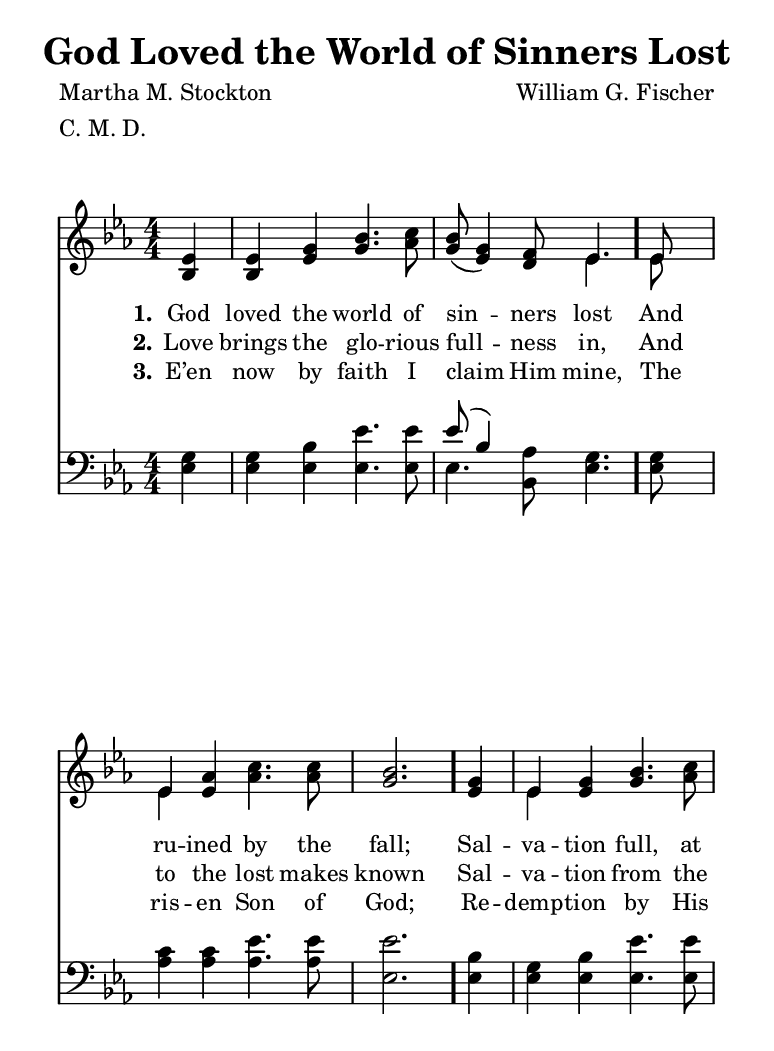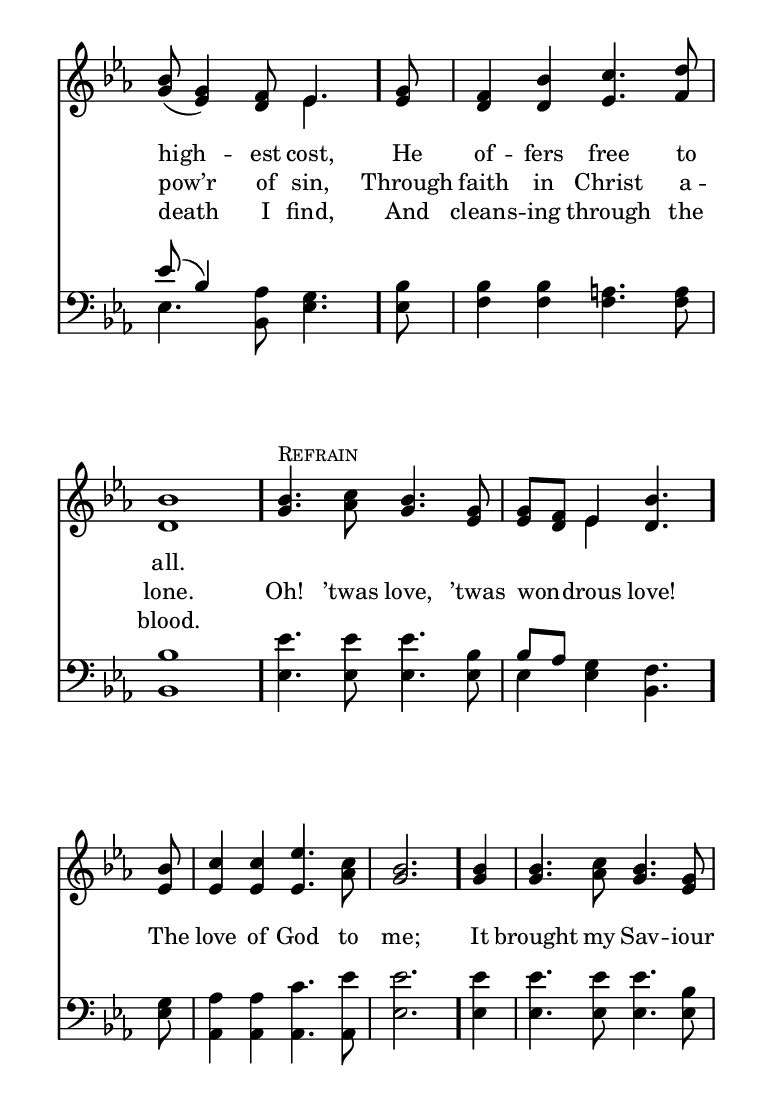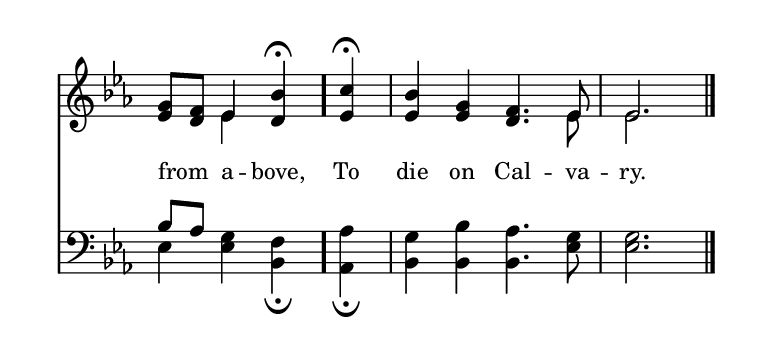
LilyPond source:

\include "common/global.ily"
\paper {
  \include "common/paper.ily"
  ragged-last-bottom = ##t
  % decrease system-to-system padding to fit onto page with next score
  system-system-spacing.padding = 0
  system-system-spacing.basic-distance = 0
}

\header{
  %gospel
  hymnnumber = "14"
  title = "God Loved the World of Sinners Lost"
  tunename = "Wondrous Love" % from Metrical Index of Tunes
  meter = "C. M. D."
  poet = "Martha M. Stockton" % see https://hymnary.org/text/god_loved_the_world_of_sinners_lost
  composer = "William G. Fischer" % see https://hymnary.org/tune/god_loved_the_world_of_sinners_fischer
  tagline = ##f
}

% for fermata in MIDI
ta = { \tempo 4=80 }
tb = { \tempo 4=40 }

patternA = { \ta c4 | c4 c4 c4. c8 | c8( c4) c8 c4. } % Line 1, 3 soprano / alto / tenor
patternB = { \ta c8 | c4 c4 c4. c8 | c2.            } % Line 2 all, Refrain line 2 all
patternC = { \ta c8 | c4 c4 c4. c8 | c1             } % Line 4 all
patternD = { \ta c4 | c4 c4 c4. c8 | c4.     c8 c4. } % Line 1, 3 bass

patternE = { \ta c4. c8 c4. c8 | c8[ c8] c4 c4. } % Refrain line 1 soprano / alto / tenor
patternF = { \ta c4 | c4. c8 c4. c8 | c8[ c8] c4 \tb c4 } % Refrain line 3 soprano / alto / tenor
patternG = { \tb c4 \ta | c4 c4 c4. c8 | c2. } % Refrain line 4 all

patternH = { \ta c4. c8 c4. c8 | c4 c4 c4. } % Refrain line 1 bass
patternI = { \ta c4 | c4. c8 c4. c8 | c4 c4 \tb c4 } % Refrain line 3 bass

global = {
  \include "common/overrides.ily"
  \override Staff.TimeSignature.style = #'numbered
  \time 4/4
  \override Score.MetronomeMark.transparent = ##t % hide all fermata changes too
  \ta
  \key ees \major
  \partial 4
  \autoBeamOff
}

notesSoprano = {
\global
\relative c' {

  \changePitch \patternA { ees | ees g bes c | bes g f ees }
  \changePitch \patternB { ees | ees aes c c | bes         }
  \changePitch \patternA { g   | ees g bes c | bes g f ees }
  \changePitch \patternC { g   | f bes c d   | bes         }

  << s^\markup { \small \caps "Refrain" }
  \changePitch \patternE { bes c bes g | g f ees bes' } >>
  \changePitch \patternB {         bes | c c ees c   | bes          }
  \changePitch \patternF {         bes | bes c bes g | g f ees bes'\fermata }
  \changePitch \patternG {   c\fermata | bes g f ees | ees          }

  \bar "|."

}
}

notesAlto = {
\global
\relative e' {

  \changePitch \patternA { bes | bes ees g aes   | g ees d ees }
  \changePitch \patternB { ees | ees ees aes aes | g           }
  \changePitch \patternA { ees | ees ees g aes   | g ees d ees }
  \changePitch \patternC { ees | d d ees f       | d           }

  \changePitch \patternE { g aes g ees | ees d ees d }
  \changePitch \patternB {         ees | ees ees ees aes | g           }
  \changePitch \patternF {         g   | g aes g ees     | ees d ees d }
  \changePitch \patternG {         ees | ees ees d ees   | ees         }

}
}

notesTenor = {
\global
\relative a {

  \changePitch \patternA { g   | g bes ees ees | ees bes aes g }
  \changePitch \patternB { g   | c c ees ees   | ees           }
  \changePitch \patternA { bes | g bes ees ees | ees bes aes g }
  \changePitch \patternC { bes | bes bes a a   | bes           }

  \changePitch \patternE { ees ees ees bes | bes aes g f }
  \changePitch \patternB {             g   | aes aes c ees   | ees         }
  \changePitch \patternF {             ees | ees ees ees bes | bes aes g f }
  \changePitch \patternG {             aes | g bes aes g     | g           }

}
}

notesBass = {
\global
\relative f {

  \changePitch \patternD { ees | ees ees ees ees | ees bes ees }
  \changePitch \patternB { ees | aes aes aes aes | ees }
  \changePitch \patternD { ees | ees ees ees ees | ees bes ees }
  \changePitch \patternC { ees | f f f f | bes, }

  \changePitch \patternH { ees ees ees ees | ees ees bes }
  \changePitch \patternB { ees | aes, aes aes aes | ees' }
  \changePitch \patternI { ees | ees ees ees ees | ees ees bes_\fermata }
  \changePitch \patternG { aes_\fermata | bes bes bes ees | ees }

}
}

Refrain = \lyricmode {

Oh! ’twas love, ’twas won -- drous love! \bar "."
The love of God to me; \bar "." \eogbreak
It brought my Sav -- iour from a -- bove, \bar "."
To die on Cal -- va -- ry. \bar "." \eogbreak

}

wordsA = \lyricmode {
\set stanza = "1."

God loved the world of sin -- ners lost \bar "."
And ru -- ined by the fall; \bar "." \eogbreak
Sal -- va -- tion full, at high -- est cost, \bar "."
He of -- fers free to all. \bar "." \eogbreak

}

wordsB = \lyricmode {
\set stanza = "2."

Love brings the glo -- rious full -- ness in,
And to the lost makes known
Sal -- va -- tion from the pow’r of sin,
Through faith in Christ a -- lone.

\Refrain

}

wordsC = \lyricmode {
\set stanza = "3."

E’en now by faith I claim Him mine,
The ris -- en Son of God;
Re -- demp -- tion by His death I find,
And cleans -- ing through the blood.

}


\score {
  \context ChoirStaff <<
    \context Staff = upper <<
      \set Staff.autoBeaming = ##f
      \set ChoirStaff.systemStartDelimiter = #'SystemStartBar
      \set ChoirStaff.printPartCombineTexts = ##f
      \partcombine #'(2 . 11) \notesSoprano \notesAlto
      \context NullVoice = sopranos { \voiceOne << \notesSoprano >> }
      \context Lyrics = one   \lyricsto sopranos \wordsA
      \context Lyrics = two   \lyricsto sopranos \wordsB
      \context Lyrics = three \lyricsto sopranos \wordsC
      %\context Lyrics = four  \lyricsto sopranos \wordsD
      %\context Lyrics = five  \lyricsto sopranos \wordsE
    >>
    \context Staff = men <<
      \set Staff.autoBeaming = ##f
      \clef bass
      \set ChoirStaff.printPartCombineTexts = ##f
      \partcombine #'(2 . 11) \notesTenor \notesBass
    >>
  >>
  \layout {
    \include "common/layout.ily"
  }
  #(cond ((ly:get-option 'eog-midi-permitted) #{ \midi{
    \include "common/midi.ily"
  } #}))
}

\version "2.19.49"  % necessary for upgrading to future LilyPond versions.

% vi:set et ts=2 sw=2 ai nocindent syntax=lilypond:
